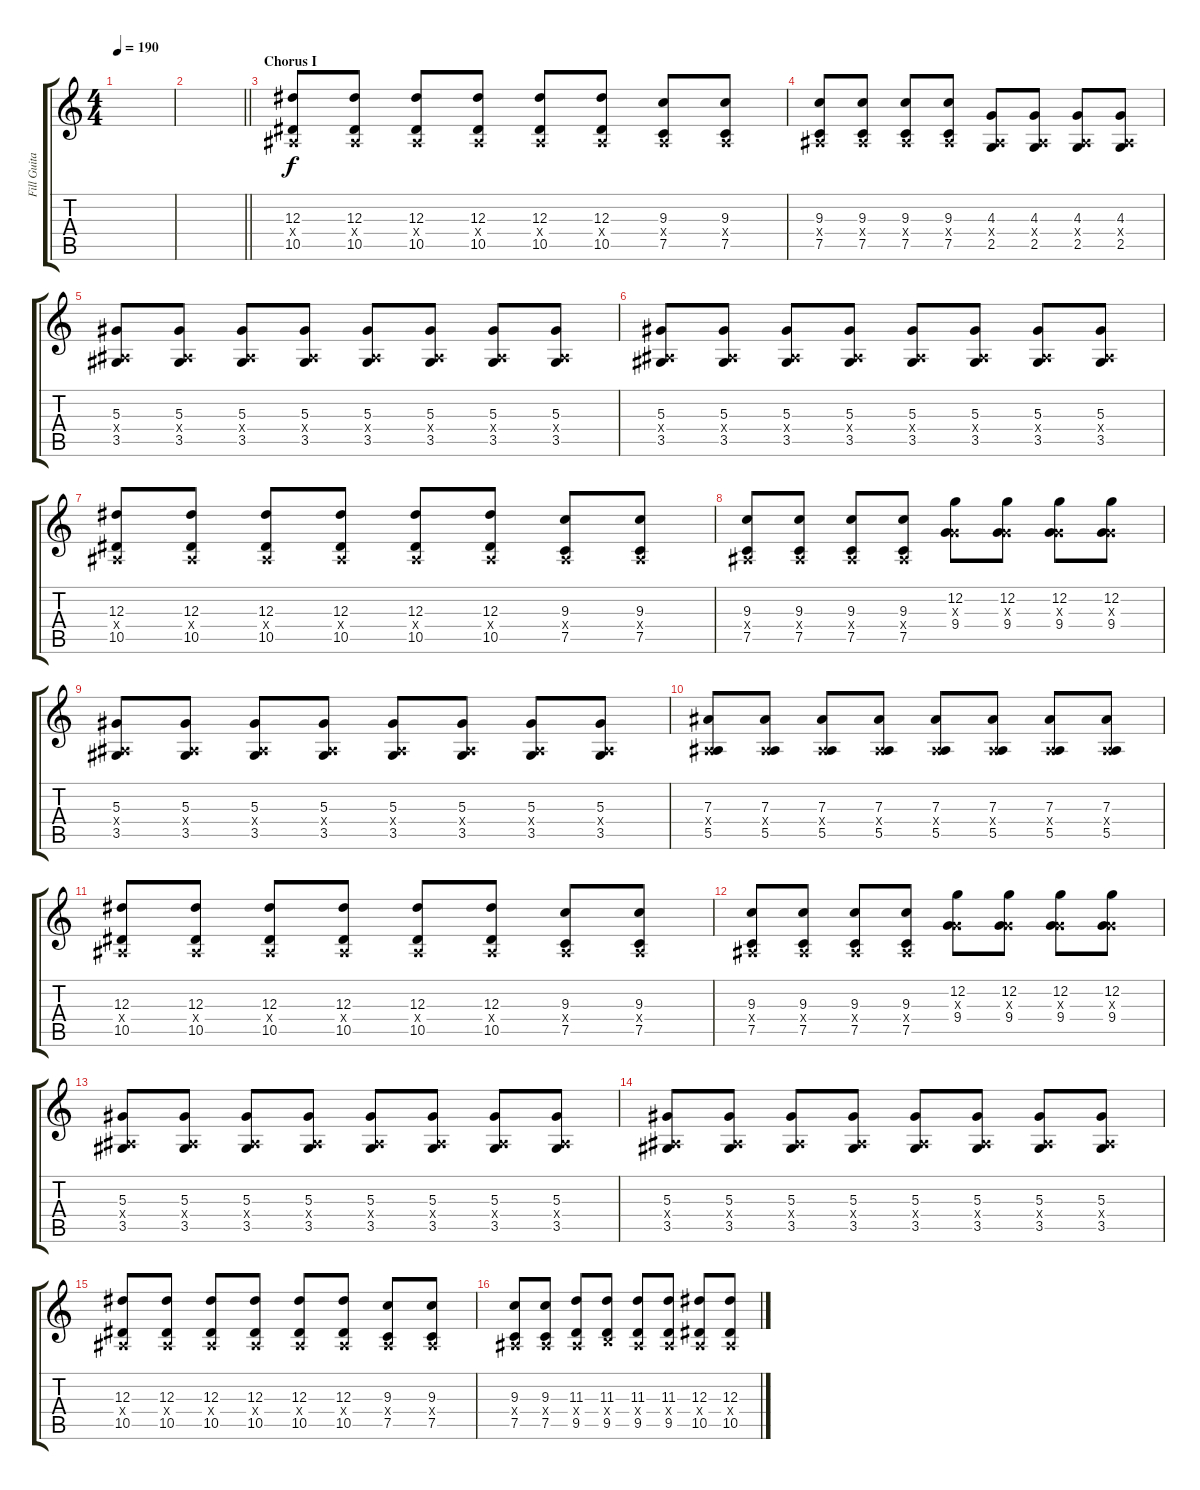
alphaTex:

\track ("Fill Guitar I" "Fill Guita") {instrument distortionguitar}
\staff {score tabs}
\tuning (C4 G3 Eb3 Bb2 F2 C2) {hide}
\ts (4 4)
\tempo 190
\clef g2
\ks c
|
\barLineRight lightlight
|
\section ("" "Chorus I")
(12.3 0.4{x} 10.5).8{volume 9 instrument distortionguitar} (12.3 0.4{x} 10.5).8 (12.3 0.4{x} 10.5).8 (12.3 0.4{x} 10.5).8 (12.3 0.4{x} 10.5).8 (12.3 0.4{x} 10.5).8 (9.3 0.4{x} 7.5).8 (9.3 0.4{x} 7.5).8 |
(9.3 0.4{x} 7.5).8 (9.3 0.4{x} 7.5).8 (9.3 0.4{x} 7.5).8 (9.3 0.4{x} 7.5).8 (4.3 0.4{x} 2.5).8 (4.3 0.4{x} 2.5).8 (4.3 0.4{x} 2.5).8 (4.3 0.4{x} 2.5).8 |
(5.3 0.4{x} 3.5).8 (5.3 0.4{x} 3.5).8 (5.3 0.4{x} 3.5).8 (5.3 0.4{x} 3.5).8 (5.3 0.4{x} 3.5).8 (5.3 0.4{x} 3.5).8 (5.3 0.4{x} 3.5).8 (5.3 0.4{x} 3.5).8 |
(5.3 0.4{x} 3.5).8 (5.3 0.4{x} 3.5).8 (5.3 0.4{x} 3.5).8 (5.3 0.4{x} 3.5).8 (5.3 0.4{x} 3.5).8 (5.3 0.4{x} 3.5).8 (5.3 0.4{x} 3.5).8 (5.3 0.4{x} 3.5).8 |
(12.3 0.4{x} 10.5).8 (12.3 0.4{x} 10.5).8 (12.3 0.4{x} 10.5).8 (12.3 0.4{x} 10.5).8 (12.3 0.4{x} 10.5).8 (12.3 0.4{x} 10.5).8 (9.3 0.4{x} 7.5).8 (9.3 0.4{x} 7.5).8 |
(9.3 0.4{x} 7.5).8 (9.3 0.4{x} 7.5).8 (9.3 0.4{x} 7.5).8 (9.3 0.4{x} 7.5).8 (12.2 4.3{x} 9.4).8 (12.2 4.3{x} 9.4).8 (12.2 4.3{x} 9.4).8 (12.2 4.3{x} 9.4).8 |
(5.3 0.4{x} 3.5).8 (5.3 0.4{x} 3.5).8 (5.3 0.4{x} 3.5).8 (5.3 0.4{x} 3.5).8 (5.3 0.4{x} 3.5).8 (5.3 0.4{x} 3.5).8 (5.3 0.4{x} 3.5).8 (5.3 0.4{x} 3.5).8 |
(7.3 0.4{x} 5.5).8 (7.3 0.4{x} 5.5).8 (7.3 0.4{x} 5.5).8 (7.3 0.4{x} 5.5).8 (7.3 0.4{x} 5.5).8 (7.3 0.4{x} 5.5).8 (7.3 0.4{x} 5.5).8 (7.3 0.4{x} 5.5).8 |
(12.3 0.4{x} 10.5).8 (12.3 0.4{x} 10.5).8 (12.3 0.4{x} 10.5).8 (12.3 0.4{x} 10.5).8 (12.3 0.4{x} 10.5).8 (12.3 0.4{x} 10.5).8 (9.3 0.4{x} 7.5).8 (9.3 0.4{x} 7.5).8 |
(9.3 0.4{x} 7.5).8 (9.3 0.4{x} 7.5).8 (9.3 0.4{x} 7.5).8 (9.3 0.4{x} 7.5).8 (12.2 4.3{x} 9.4).8 (12.2 4.3{x} 9.4).8 (12.2 4.3{x} 9.4).8 (12.2 4.3{x} 9.4).8 |
(5.3 0.4{x} 3.5).8 (5.3 0.4{x} 3.5).8 (5.3 0.4{x} 3.5).8 (5.3 0.4{x} 3.5).8 (5.3 0.4{x} 3.5).8 (5.3 0.4{x} 3.5).8 (5.3 0.4{x} 3.5).8 (5.3 0.4{x} 3.5).8 |
(5.3 0.4{x} 3.5).8 (5.3 0.4{x} 3.5).8 (5.3 0.4{x} 3.5).8 (5.3 0.4{x} 3.5).8 (5.3 0.4{x} 3.5).8 (5.3 0.4{x} 3.5).8 (5.3 0.4{x} 3.5).8 (5.3 0.4{x} 3.5).8 |
(12.3 0.4{x} 10.5).8 (12.3 0.4{x} 10.5).8 (12.3 0.4{x} 10.5).8 (12.3 0.4{x} 10.5).8 (12.3 0.4{x} 10.5).8 (12.3 0.4{x} 10.5).8 (9.3 0.4{x} 7.5).8 (9.3 0.4{x} 7.5).8 |
(9.3 0.4{x} 7.5).8 (9.3 0.4{x} 7.5).8 (11.3 0.4{x} 9.5).8 (11.3 1.4{x} 9.5).8 (11.3 0.4{x} 9.5).8 (11.3 0.4{x} 9.5).8 (12.3 0.4{x} 10.5).8 (12.3 0.4{x} 10.5).8
